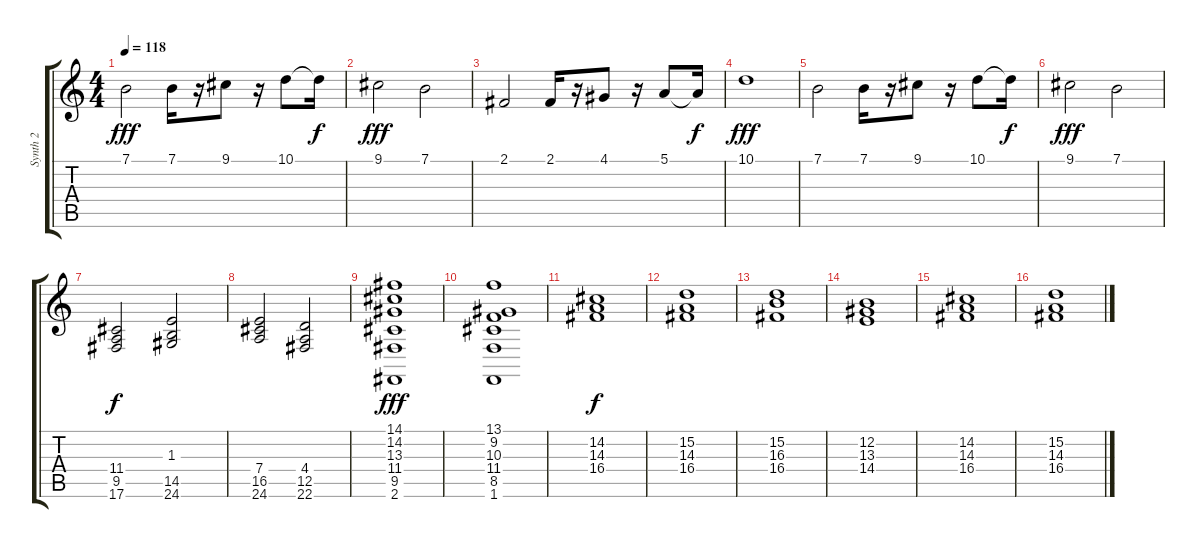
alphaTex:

\track ("Synth 2" "Synth 2") {instrument pad2warm}
\staff {score tabs}
\tuning (E4 B3 G3 D3 A2 E2) {hide}
\ts (4 4)
\tempo 118
\clef g2
\ks c
7.1.2{dy fff} 7.1.16 r.16 9.1.8 r.16 10.1.8 10.1{t}.16{dy f} |
9.1.2{dy fff} 7.1.2 |
2.1.2 2.1.16 r.16 4.1.8 r.16 5.1.8 5.1{t}.16{dy f} |
10.1.1{dy fff} |
7.1.2 7.1.16 r.16 9.1.8 r.16 10.1.8 10.1{t}.16{dy f} |
9.1.2{dy fff} 7.1.2 |
(11.4 9.5 17.6).2{dy f volume 8} (1.3 14.5 24.6).2 |
(7.4 16.5 24.6).2 (4.4 12.5 22.6).2 |
(14.1 14.2 13.3 11.4 9.5 2.6).1{dy fff} |
(13.1 9.2 10.3 11.4 8.5 1.6).1 |
(14.2 14.3 16.4).1{dy f} |
(15.2 14.3 16.4).1 |
(15.2 16.3 16.4).1 |
(12.2 13.3 14.4).1 |
(14.2 14.3 16.4).1 |
(15.2 14.3 16.4).1
